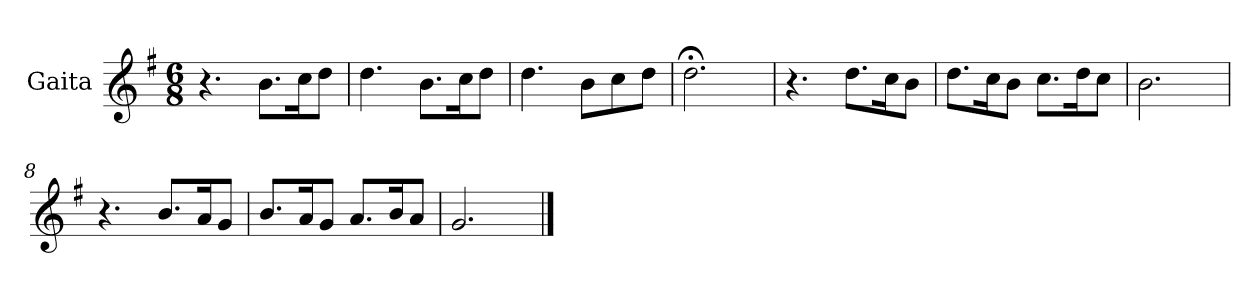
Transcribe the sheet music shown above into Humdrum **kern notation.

**kern
*part1
*staff1
*I"Gaita
*clefG2
*k[f#]
*M6/8
=1
4.r
8.b\L
16cc\K
8dd\J
=2
4.dd\
8.b\L
16cc\K
8dd\J
=3
4.dd\
8b\L
8cc\
8dd\J
=4
2.dd;<\
=5
4.r
8.dd\L
16cc\K
8b\J
=6
8.dd\L
16cc\K
8b\J
8.cc\L
16dd\K
8cc\J
=7
2.b\
=8
4.r
8.b/L
16a/K
8g/J
=9
8.b/L
16a/K
8g/J
8.a/L
16b/K
8a/J
!!LO:LB:g=z
=10
2.g/
==
*-
